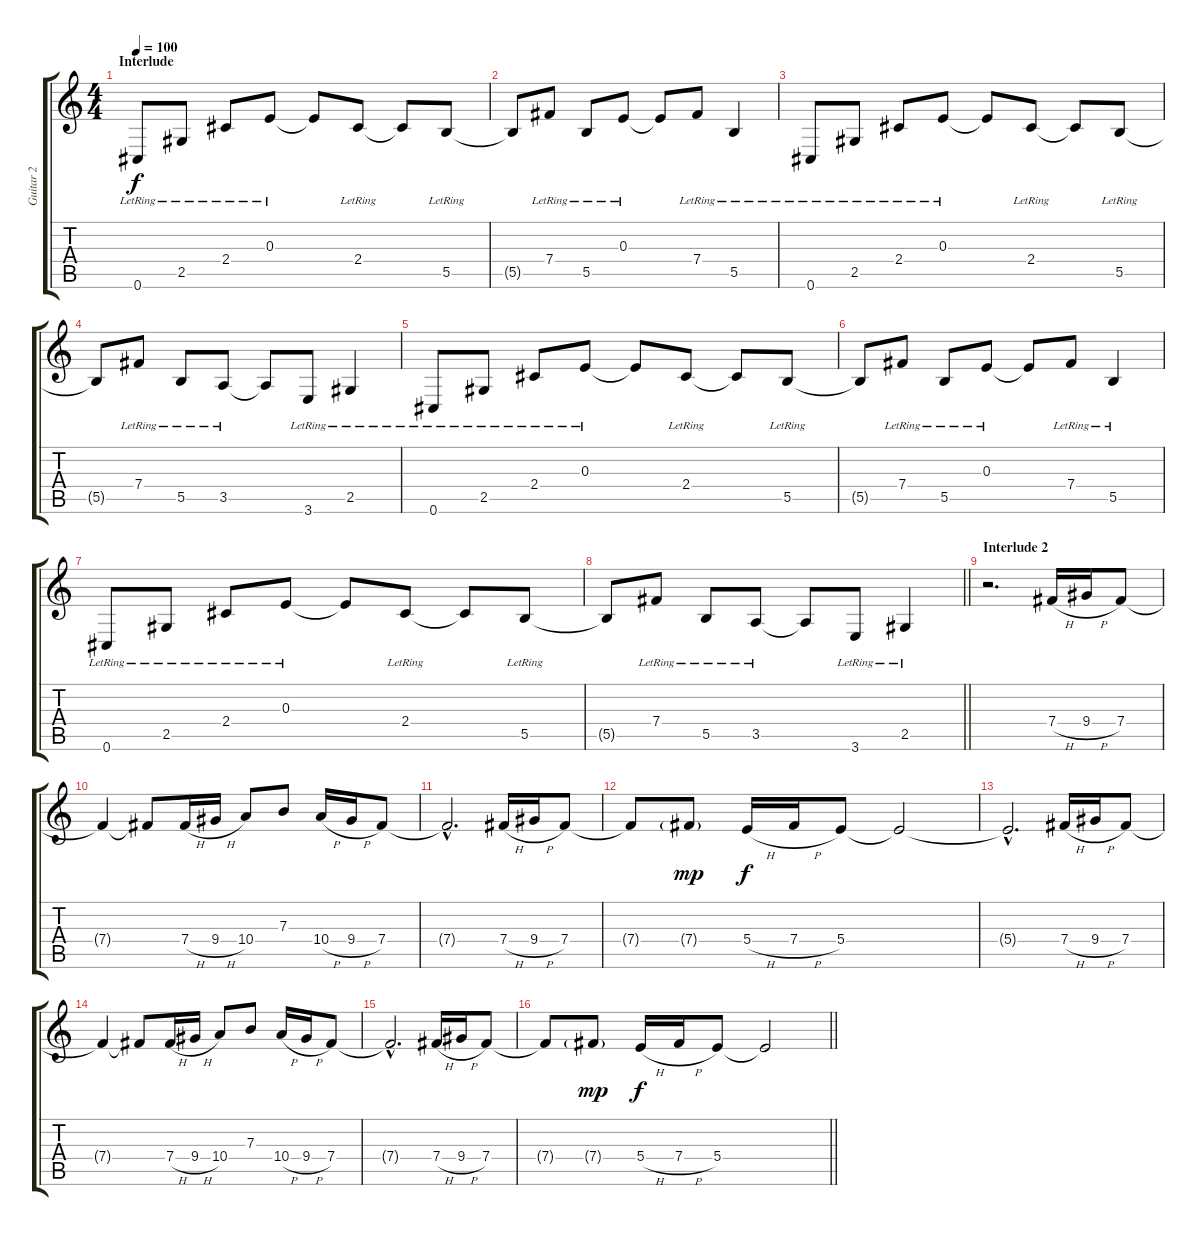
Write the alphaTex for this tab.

\track ("Guitar 2" "Guitar 2") {instrument distortionguitar}
\staff {score tabs}
\tuning (Db4 Ab3 E3 B2 Gb2 Db2) {hide}
\ts (4 4)
\section ("" "Interlude")
\tempo 100
\clef g2
\ks c
0.6{lr}.8{dy f instrument electricguitarjazz} 2.5{lr}.8 2.4{lr}.8 0.3{lr}.8 0.3{t}.8 2.4{lr}.8 2.4{t}.8 5.5{lr}.8 |
5.5{t}.8 7.4{lr}.8 5.5{lr}.8 0.3{lr}.8 0.3{t}.8 7.4{lr}.8 5.5{lr}.4 |
0.6{lr}.8 2.5{lr}.8 2.4{lr}.8 0.3{lr}.8 0.3{t}.8 2.4{lr}.8 2.4{t}.8 5.5{lr}.8 |
5.5{t}.8 7.4{lr}.8 5.5{lr}.8 3.5{lr}.8 3.5{t}.8 3.6{lr}.8 2.5{lr}.4 |
0.6{lr}.8 2.5{lr}.8 2.4{lr}.8 0.3{lr}.8 0.3{t}.8 2.4{lr}.8 2.4{t}.8 5.5{lr}.8 |
5.5{t}.8 7.4{lr}.8 5.5{lr}.8 0.3{lr}.8 0.3{t}.8 7.4{lr}.8 5.5{lr}.4 |
0.6{lr}.8 2.5{lr}.8 2.4{lr}.8 0.3{lr}.8 0.3{t}.8 2.4{lr}.8 2.4{t}.8 5.5{lr}.8 |
\barLineRight lightlight
5.5{t}.8 7.4{lr}.8 5.5{lr}.8 3.5{lr}.8 3.5{t}.8 3.6{lr}.8 2.5{lr}.4 |
\section ("" "Interlude 2")
r.2{d instrument acousticguitarsteel} 7.4{h}.16 9.4{h}.16 7.4.8 |
7.4{t}.4 7.4{t}.8 7.4{h}.16 9.4{h}.16 10.4.8 7.3.8 10.4{h}.16 9.4{h}.16 7.4.8 |
7.4{hac t}.2{d} 7.4{h}.16 9.4{h}.16 7.4.8 |
7.4{t}.8 7.4{g}.8{dy mp} 5.4{h}.16{dy f} 7.4{h}.16 5.4.8 5.4{t}.2 |
5.4{hac t}.2{d} 7.4{h}.16 9.4{h}.16 7.4.8 |
7.4{t}.4 7.4{t}.8 7.4{h}.16 9.4{h}.16 10.4.8 7.3.8 10.4{h}.16 9.4{h}.16 7.4.8 |
7.4{hac t}.2{d} 7.4{h}.16 9.4{h}.16 7.4.8 |
\barLineRight lightlight
7.4{t}.8 7.4{g}.8{dy mp} 5.4{h}.16{dy f} 7.4{h}.16 5.4.8 5.4{t}.2
